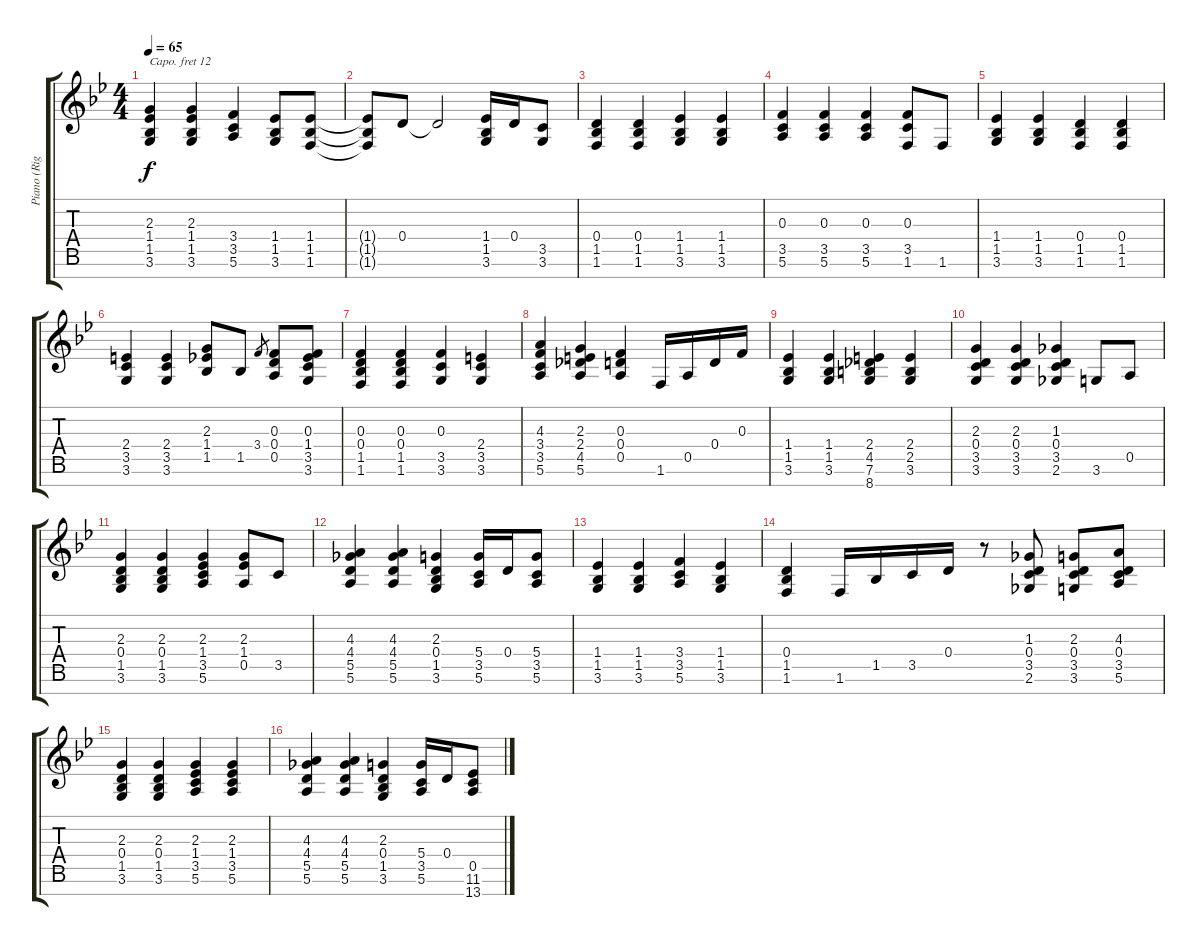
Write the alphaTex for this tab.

\track ("Piano (Right Hand)" "Piano (Rig") {instrument brightacousticpiano}
\staff {score tabs}
\capo 12
\tuning (E4 B3 F3 D3 A2 E2 B1) {hide}
\ts (4 4)
\tempo 65
\clef g2
\ks bb
(2.3 1.4 1.5 3.6).4{dy f} (2.3 1.4 1.5 3.6).4 (3.4 3.5 5.6).4 (1.4 1.5 3.6).8 (1.4 1.5 1.6).8 |
(1.4{t} 1.5{t} 1.6{t}).8 0.4.8 0.4{t}.2 (1.4 1.5 3.6).16 0.4.16 (3.5 3.6).8 |
(0.4 1.5 1.6).4 (0.4 1.5 1.6).4 (1.4 1.5 3.6).4 (1.4 1.5 3.6).4 |
(0.3 3.5 5.6).4 (0.3 3.5 5.6).4 (0.3 3.5 5.6).4 (0.3 3.5 1.6).8 1.6.8 |
(1.4 1.5 3.6).4 (1.4 1.5 3.6).4 (0.4 1.5 1.6).4 (0.4 1.5 1.6).4 |
(2.4 3.5 3.6).4 (2.4 3.5 3.6).4 (2.3 1.4 1.5).8 1.5.8 3.4.8{gr} (0.3 0.4 0.5).8 (0.3 1.4 3.5 3.6).8 |
(0.3 0.4 1.5 1.6).4 (0.3 0.4 1.5 1.6).4 (0.3 3.5 3.6).4 (2.4 3.5 3.6).4 |
(4.3 3.4 3.5 5.6).4 (2.3 2.4 4.5 5.6).4 (0.3 0.4 0.5).4 1.6.16 0.5.16 0.4.16 0.3.16 |
(1.4 1.5 3.6).4 (1.4 1.5 3.6).4 (2.4 4.5 7.6 8.7).4 (2.4 2.5 3.6).4 |
(2.3 0.4 3.5 3.6).4 (2.3 0.4 3.5 3.6).4 (1.3 0.4 3.5 2.6).4 3.6.8 0.5.8 |
(2.3 0.4 1.5 3.6).4 (2.3 0.4 1.5 3.6).4 (2.3 1.4 3.5 5.6).4 (2.3 1.4 0.5).8 3.5.8 |
(4.3 4.4 5.5 5.6).4 (4.3 4.4 5.5 5.6).4 (2.3 0.4 1.5 3.6).4 (5.4 3.5 5.6).16 0.4.16 (5.4 3.5 5.6).8 |
(1.4 1.5 3.6).4 (1.4 1.5 3.6).4 (3.4 3.5 5.6).4 (1.4 1.5 3.6).4 |
(0.4 1.5 1.6).4 1.6.16 1.5.16 3.5.16 0.4.16 r.8 (1.3 0.4 3.5 2.6).8 (2.3 0.4 3.5 3.6).8 (4.3 0.4 3.5 5.6).8 |
(2.3 0.4 1.5 3.6).4 (2.3 0.4 1.5 3.6).4 (2.3 1.4 3.5 5.6).4 (2.3 1.4 3.5 5.6).4 |
(4.3 4.4 5.5 5.6).4 (4.3 4.4 5.5 5.6).4 (2.3 0.4 1.5 3.6).4 (5.4 3.5 5.6).16 0.4.16 (0.5 11.6 13.7).8
